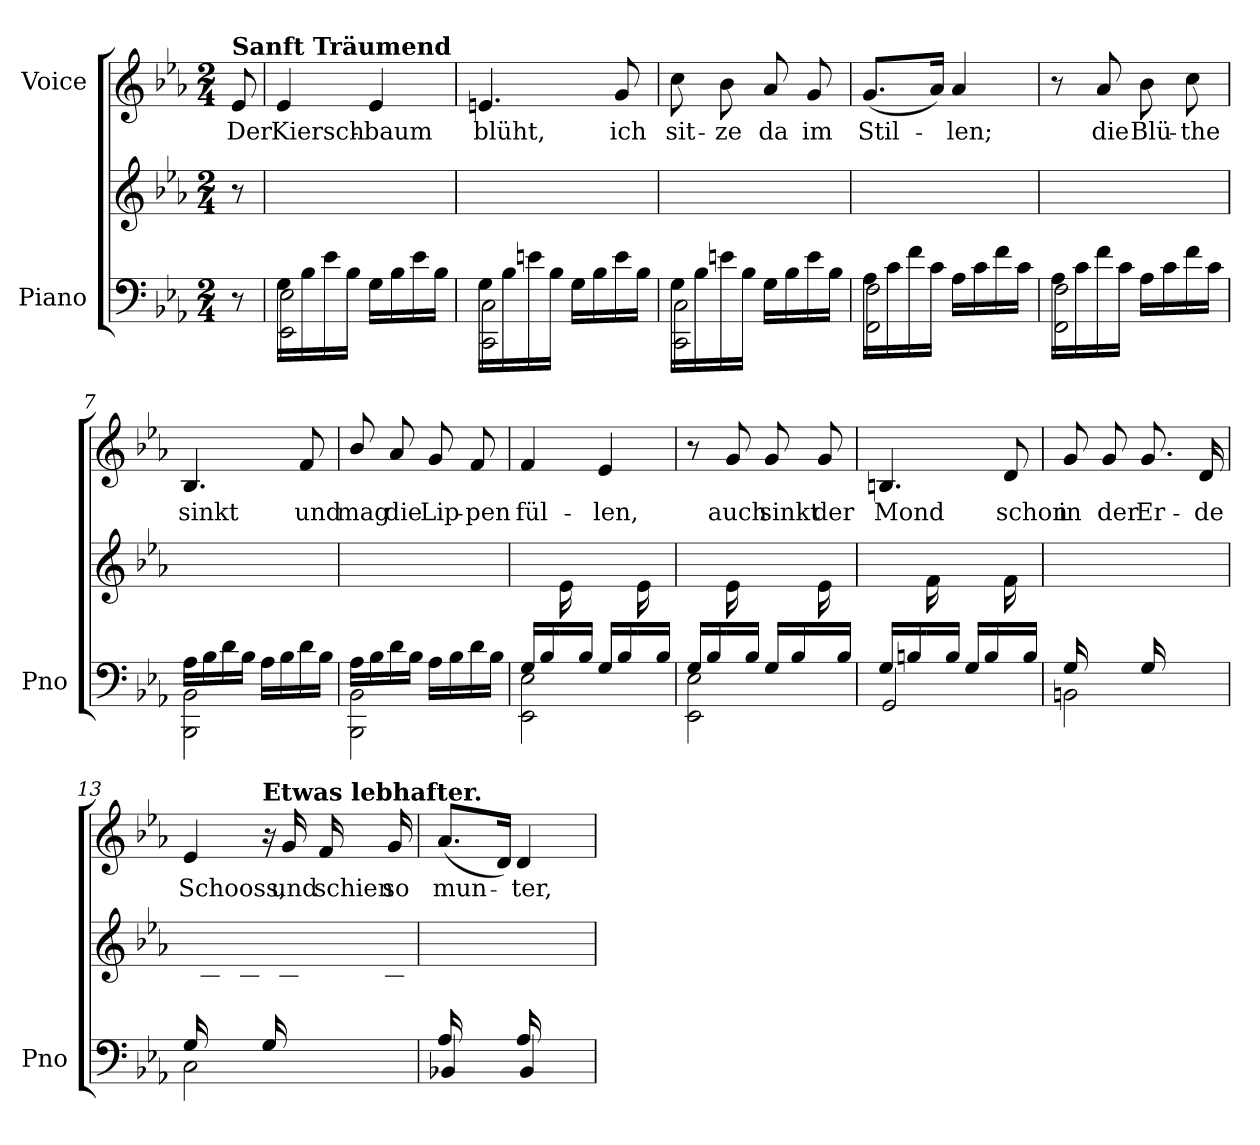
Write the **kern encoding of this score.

**kern	**kern	**kern	**text
*part2	*part2	*part1	*part1
*staff3	*staff2	*staff1	*staff1
*I"Piano	*	*I"Voice	*
*I'Pno	*	*	*
*clefF4	*clefG2	*clefG2	*
*k[b-e-a-]	*k[b-e-a-]	*k[b-e-a-]	*
*M2/4	*M2/4	*M2/4	*
=1	=1	=1	=1
!	!	!LO:TX:a:B:t=Sanft Träumend	!
8r	8r	8e-/	Der
=2	=2	=2	=2
*^	*	*	*
16G\LL	2EE-\ 2E-\	2ryy	4e-/	Kiersch-
16B-\	.	.	.	.
16e-\	.	.	.	.
16B-\JJ	.	.	.	.
16G\LL	.	.	4e-/	-baum
16B-\	.	.	.	.
16e-\	.	.	.	.
16B-\JJ	.	.	.	.
=3	=3	=3	=3	=3
16G\LL	2CC\ 2C\	2ryy	4.en/	blüht,
16B-\	.	.	.	.
16en\	.	.	.	.
16B-\JJ	.	.	.	.
16G\LL	.	.	.	.
16B-\	.	.	.	.
16e\	.	.	8g/	ich
16B-\JJ	.	.	.	.
=4	=4	=4	=4	=4
16G\LL	2CC\ 2C\	2ryy	8cc\	sit-
16B-\	.	.	.	.
16en\	.	.	8b-\	-ze
16B-\JJ	.	.	.	.
16G\LL	.	.	8a-/	da
16B-\	.	.	.	.
16e\	.	.	8g/	im
16B-\JJ	.	.	.	.
=5	=5	=5	=5	=5
16A-\LL	2FF\ 2F\	2ryy	(8.g/L	Stil-
16c\	.	.	.	.
16f\	.	.	.	.
16c\JJ	.	.	16a-/Jk)	.
16A-\LL	.	.	4a-/	-len;
16c\	.	.	.	.
16f\	.	.	.	.
16c\JJ	.	.	.	.
=6	=6	=6	=6	=6
16A-\LL	2FF\ 2F\	2ryy	8r	.
16c\	.	.	.	.
16f\	.	.	8a-/	die
16c\JJ	.	.	.	.
16A-\LL	.	.	8b-\	Blü-
16c\	.	.	.	.
16f\	.	.	8cc\	-the
16c\JJ	.	.	.	.
=7	=7	=7	=7	=7
16A-\LL	2BBB-\ 2BB-\	2ryy	4.B-/	sinkt
16B-\	.	.	.	.
16d\	.	.	.	.
16B-\JJ	.	.	.	.
16A-\LL	.	.	.	.
16B-\	.	.	.	.
16d\	.	.	8f/	und
16B-\JJ	.	.	.	.
=8	=8	=8	=8	=8
16A-\LL	2BBB-\ 2BB-\	2ryy	8b-/	mag
16B-\	.	.	.	.
16d\	.	.	8a-/	die
16B-\JJ	.	.	.	.
16A-\LL	.	.	8g/	Lip-
16B-\	.	.	.	.
16d\	.	.	8f/	-pen
16B-\JJ	.	.	.	.
=9	=9	=9	=9	=9
16G/LL	2EE-\ 2E-\	8ryy	4f/	fül-
16B-/	.	.	.	.
16ryy	.	16e-\	.	.
16B-/JJ	.	8.ryy	.	.
16G/LL	.	.	4e-/	-len,
16B-/	.	.	.	.
16ryy	.	16e-\	.	.
16B-/JJ	.	16ryy	.	.
=10	=10	=10	=10	=10
16G/LL	2EE-\ 2E-\	8ryy	8r	.
16B-/	.	.	.	.
16ryy	.	16e-\	8g/	auch
16B-/JJ	.	8.ryy	.	.
16G/LL	.	.	8g/	sinkt
16B-/	.	.	.	.
16ryy	.	16e-\	8g/	der
16B-/JJ	.	16ryy	.	.
=11	=11	=11	=11	=11
16G/LL	2GG/	8ryy	4.Bn/	Mond
16Bn/	.	.	.	.
16ryy	.	16f\	.	.
16B/JJ	.	8.ryy	.	.
16G/LL	.	.	.	.
16B/	.	.	.	.
16ryy	.	16f\	8d/	schon
16B/JJ	.	16ryy	.	.
=12	=12	=12	=12	=12
16G/LL	2BBn\	16ryy	8g/	in
8.ryy	.	16d\	.	.
.	.	16f\	8g/	der
.	.	16d\JJ	.	.
16G/LL	.	16ryy	8.g/	Er-
8.ryy	.	16d\	.	.
.	.	16f\	.	.
.	.	16d\JJ	16d/	-de
=13	=13	=13	=13	=13
16G/LL	2C\	16ryy	4e-/	Schooss,
8.ryy	.	16c\	.	.
.	.	16e-\	.	.
.	.	16c\JJ	.	.
!	!	!	!LO:TX:a:B:t=Etwas lebhafter.	!
16G/LL	.	16ryy	16r	.
8.ryy	.	16c\	16g/	und
.	.	16e-\	16f/	schien
.	.	16c\JJ	16g/	so
=14	=14	=14	=14	=14
16A-/LL	4BB-X/	16ryy	(8.a-/L	mun-
8.ryy	.	16d\	.	.
.	.	16f\	.	.
.	.	16d\JJ	16d/Jk)	.
16A-/LL	4BB-/	16ryy	4d/	-ter,
8.ryy	.	16d\	.	.
.	.	16f\	.	.
.	.	16d\JJ	.	.
*v	*v	*	*	*
=	=	=	=
*-	*-	*-	*-
